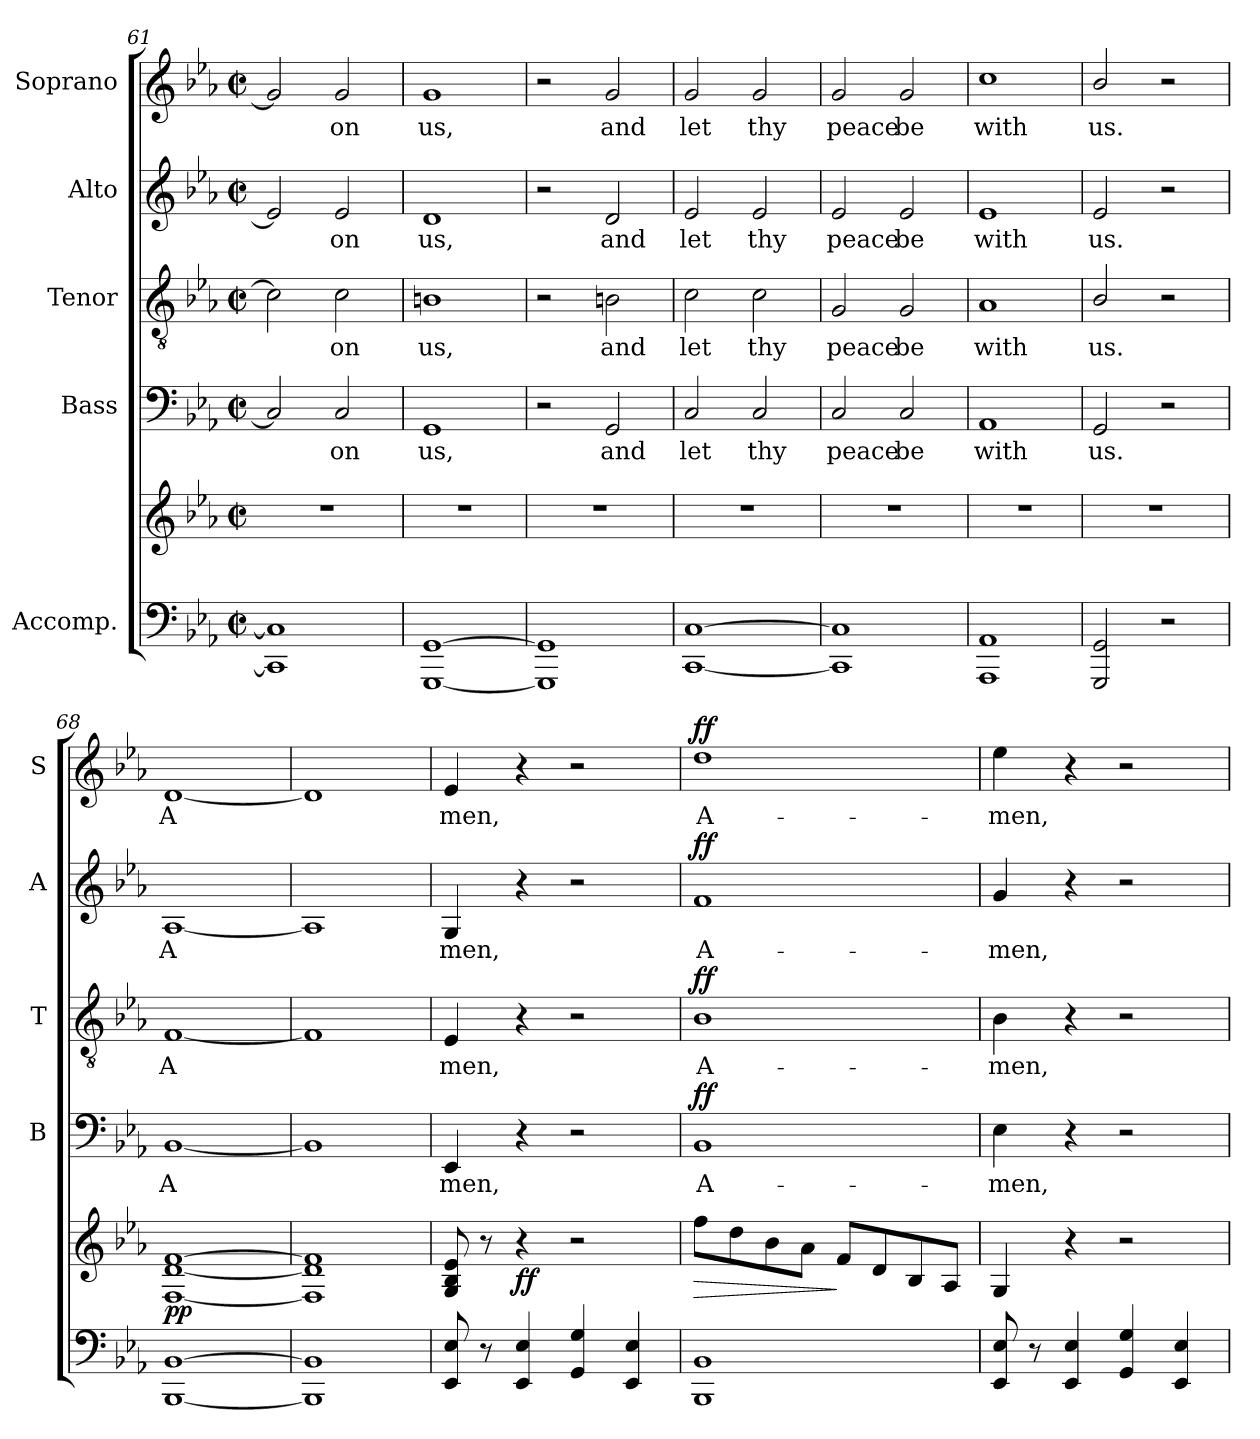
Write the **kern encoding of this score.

**kern	**kern	**dynam	**kern	**text	**dynam	**kern	**text	**dynam	**kern	**text	**dynam	**kern	**text	**dynam
*part5	*part5	*part5	*part4	*part4	*part4	*part3	*part3	*part3	*part2	*part2	*part2	*part1	*part1	*part1
*staff6	*staff5	*staff5/6	*staff4	*staff4	*staff4	*staff3	*staff3	*staff3	*staff2	*staff2	*staff2	*staff1	*staff1	*staff1
*I"Accomp.	*	*	*I"Bass	*	*	*I"Tenor	*	*	*I"Alto	*	*	*I"Soprano	*	*
*	*	*	*I'B	*	*	*I'T	*	*	*I'A	*	*	*I'S	*	*
*clefF4	*clefG2	*	*clefF4	*	*	*clefGv2	*	*	*clefG2	*	*	*clefG2	*	*
*k[b-e-a-]	*k[b-e-a-]	*	*k[b-e-a-]	*	*	*k[b-e-a-]	*	*	*k[b-e-a-]	*	*	*k[b-e-a-]	*	*
*E-:	*E-:	*	*E-:	*	*	*E-:	*	*	*E-:	*	*	*E-:	*	*
*M2/2	*M2/2	*	*M2/2	*	*	*M2/2	*	*	*M2/2	*	*	*M2/2	*	*
*met(c|)	*met(c|)	*	*met(c|)	*	*	*met(c|)	*	*	*met(c|)	*	*	*met(c|)	*	*
=61	=61	=61	=61	=61	=61	=61	=61	=61	=61	=61	=61	=61	=61	=61
1CC] 1C]	1r	.	2C/]	.	.	2c\]	.	.	2e-/]	.	.	2g/]	.	.
!	!	!	!	!LO:LY:b	!	!	!LO:LY:b	!	!	!LO:LY:b	!	!	!LO:LY:b	!
.	.	.	2C/	on	.	2c\	on	.	2e-/	on	.	2g/	on	.
=62	=62	=62	=62	=62	=62	=62	=62	=62	=62	=62	=62	=62	=62	=62
!	!	!	!	!LO:LY:b	!	!	!LO:LY:b	!	!	!LO:LY:b	!	!	!LO:LY:b	!
[1GGG [1GG	1r	.	1GG	us,	.	1Bn	us,	.	1d	us,	.	1g	us,	.
=63	=63	=63	=63	=63	=63	=63	=63	=63	=63	=63	=63	=63	=63	=63
1GGG] 1GG]	1r	.	2r	.	.	2r	.	.	2r	.	.	2r	.	.
!	!	!	!	!LO:LY:b	!	!	!LO:LY:b	!	!	!LO:LY:b	!	!	!LO:LY:b	!
.	.	.	2GG/	and	.	2Bn\	and	.	2d/	and	.	2g/	and	.
=64	=64	=64	=64	=64	=64	=64	=64	=64	=64	=64	=64	=64	=64	=64
!	!	!	!	!LO:LY:b	!	!	!LO:LY:b	!	!	!LO:LY:b	!	!	!LO:LY:b	!
[1CC [1C	1r	.	2C/	let	.	2c\	let	.	2e-/	let	.	2g/	let	.
!	!	!	!	!LO:LY:b	!	!	!LO:LY:b	!	!	!LO:LY:b	!	!	!LO:LY:b	!
.	.	.	2C/	thy	.	2c\	thy	.	2e-/	thy	.	2g/	thy	.
!!LO:PB:g=z
=65	=65	=65	=65	=65	=65	=65	=65	=65	=65	=65	=65	=65	=65	=65
!	!	!	!	!LO:LY:b	!	!	!LO:LY:b	!	!	!LO:LY:b	!	!	!LO:LY:b	!
1CC] 1C]	1r	.	2C/	peace	.	2G/	peace	.	2e-/	peace	.	2g/	peace	.
!	!	!	!	!LO:LY:b	!	!	!LO:LY:b	!	!	!LO:LY:b	!	!	!LO:LY:b	!
.	.	.	2C/	be	.	2G/	be	.	2e-/	be	.	2g/	be	.
=66	=66	=66	=66	=66	=66	=66	=66	=66	=66	=66	=66	=66	=66	=66
!	!	!	!	!LO:LY:b	!	!	!LO:LY:b	!	!	!LO:LY:b	!	!	!LO:LY:b	!
1AAA- 1AA-	1r	.	1AA-	with	.	1A-	with	.	1e-	with	.	1cc	with	.
=67	=67	=67	=67	=67	=67	=67	=67	=67	=67	=67	=67	=67	=67	=67
!	!	!	!	!LO:LY:b	!	!	!LO:LY:b	!	!	!LO:LY:b	!	!	!LO:LY:b	!
2GGG/ 2GG/	1r	.	2GG/	us.	.	2B-/	us.	.	2e-/	us.	.	2b-/	us.	.
2r	.	.	2r	.	.	2r	.	.	2r	.	.	2r	.	.
=68	=68	=68	=68	=68	=68	=68	=68	=68	=68	=68	=68	=68	=68	=68
!	!	!LO:DY:b	!	!LO:LY:b	!	!	!LO:LY:b	!	!	!LO:LY:b	!	!	!LO:LY:b	!
[1BBB- [1BB-	[1F [1d [1f	pp	[1BB-	A­	.	[1F	A­	.	[1A-	A­	.	[1d	A­	.
=69	=69	=69	=69	=69	=69	=69	=69	=69	=69	=69	=69	=69	=69	=69
1BBB-] 1BB-]	1F] 1d] 1f]	.	1BB-]	.	.	1F]	.	.	1A-]	.	.	1d]	.	.
=70	=70	=70	=70	=70	=70	=70	=70	=70	=70	=70	=70	=70	=70	=70
!	!	!	!	!LO:LY:b	!	!	!LO:LY:b	!	!	!LO:LY:b	!	!	!LO:LY:b	!
8EE-/ 8E-/	8G/ 8B-/ 8e-/	.	4EE-/	men,	.	4E-/	men,	.	4G/	men,	.	4e-/	men,	.
8r	8r	.	.	.	.	.	.	.	.	.	.	.	.	.
!	!	!LO:DY:b	!	!	!	!	!	!	!	!	!	!	!	!
4EE-/ 4E-/	4r	ff	4r	.	.	4r	.	.	4r	.	.	4r	.	.
4GG/ 4G/	2r	.	2r	.	.	2r	.	.	2r	.	.	2r	.	.
4EE-/ 4E-/	.	.	.	.	.	.	.	.	.	.	.	.	.	.
=71	=71	=71	=71	=71	=71	=71	=71	=71	=71	=71	=71	=71	=71	=71
!	!	!LO:HP:b	!	!LO:LY:b	!LO:DY:b	!	!LO:LY:b	!LO:DY:b	!	!LO:LY:b	!LO:DY:b	!	!LO:LY:b	!LO:DY:b
1BBB- 1BB-	8ff\L	>	1BB-	A-	ff	1B-	A-	ff	1f	A-	ff	1dd	A-	ff
.	8dd\	.	.	.	.	.	.	.	.	.	.	.	.	.
.	8b-\	.	.	.	.	.	.	.	.	.	.	.	.	.
.	8a-\J	.	.	.	.	.	.	.	.	.	.	.	.	.
.	8f/L	]	.	.	.	.	.	.	.	.	.	.	.	.
.	8d/	.	.	.	.	.	.	.	.	.	.	.	.	.
.	8B-/	.	.	.	.	.	.	.	.	.	.	.	.	.
.	8A-/J	.	.	.	.	.	.	.	.	.	.	.	.	.
=72	=72	=72	=72	=72	=72	=72	=72	=72	=72	=72	=72	=72	=72	=72
!	!	!	!	!LO:LY:b	!	!	!LO:LY:b	!	!	!LO:LY:b	!	!	!LO:LY:b	!
8EE-/ 8E-/	4G/	.	4E-\	-men,	.	4B-\	-men,	.	4g/	-men,	.	4ee-\	-men,	.
8r	.	.	.	.	.	.	.	.	.	.	.	.	.	.
4EE-/ 4E-/	4r	.	4r	.	.	4r	.	.	4r	.	.	4r	.	.
4GG/ 4G/	2r	.	2r	.	.	2r	.	.	2r	.	.	2r	.	.
4EE-/ 4E-/	.	.	.	.	.	.	.	.	.	.	.	.	.	.
=	=	=	=	=	=	=	=	=	=	=	=	=	=	=
*-	*-	*-	*-	*-	*-	*-	*-	*-	*-	*-	*-	*-	*-	*-
